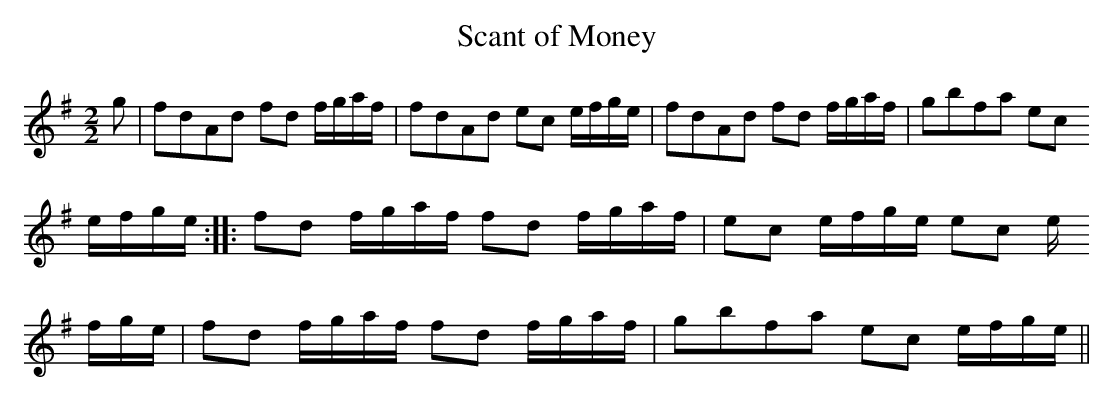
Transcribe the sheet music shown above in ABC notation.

X:1
T:Scant of Money
M:2/2
L:1/8
K:E minor
g|fdAd fd f/2g/2a/2f/2|fdAd ec e/2f/2g/2e/2|fdAd fd f/2g/2a/2f/2|gbfa ec
 e/2f/2g/2e/2:||:fd f/2g/2a/2f/2 fd f/2g/2a/2f/2| ec e/2f/2g/2e/2 ec e/2
f/2g/2e/2|fd f/2g/2a/2f/2 fd f/2g/2a/2f/2|gbfa ec e/2f/2g/2e/2||
